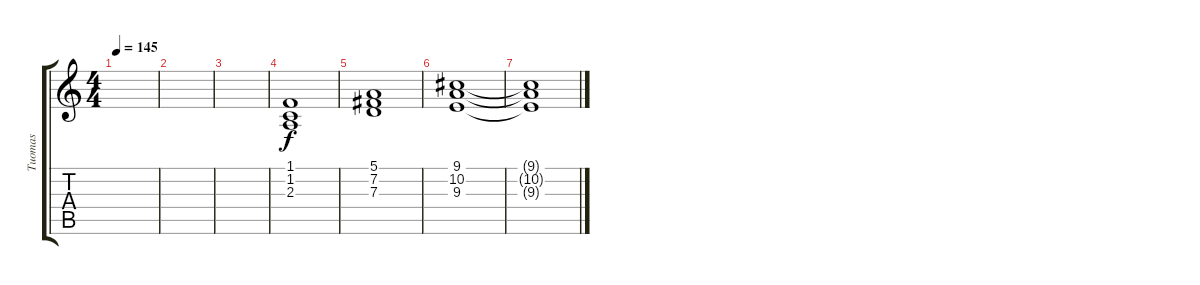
\track ("Tuomas" "Tuomas") {instrument stringensemble1}
\staff {score tabs}
\tuning (E4 B3 G3 D3 A2 E2) {hide}
\ts (4 4)
\tempo 145
\clef g2
\ks c
|
|
|
(1.1 1.2 2.3).1 |
(5.1 7.2 7.3).1 |
(9.1 10.2 9.3).1 |
(9.1{t} 10.2{t} 9.3{t}).1
